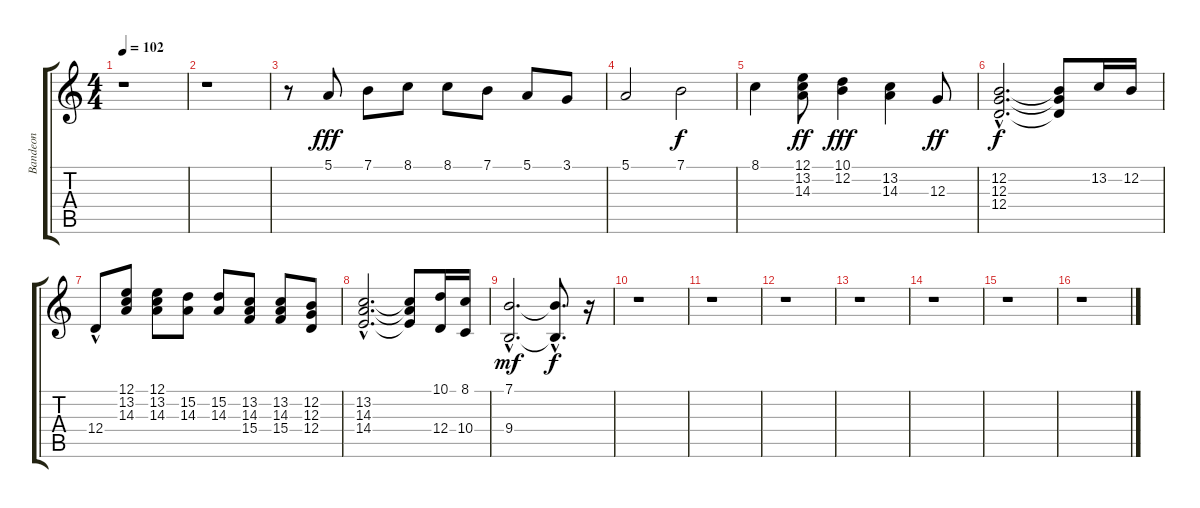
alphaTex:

\track ("Bandeon" "Bandeon") {instrument tangoaccordion}
\staff {score tabs}
\tuning (E4 B3 G3 D3 A2 E2) {hide}
\ts (4 4)
\tempo 102
\clef g2
\ks c
r.1{dy f} |
r.1 |
r.8 5.1.8{dy fff volume 6} 7.1.8{volume 6} 8.1.8{volume 6} 8.1.8{volume 7} 7.1.8{volume 7} 5.1.8{volume 7} 3.1.8{volume 8} |
5.1.2{volume 8} 7.1.2{dy f volume 6} |
8.1.4{volume 6} (12.1 13.2 14.3).8{dy ff volume 8} (10.1 12.2).4{dy fff volume 9} (13.2 14.3).4 12.3.8{dy ff} |
(12.2{hac} 12.3{hac} 12.4{hac}).2{d dy f} (12.2{t} 12.3{t} 12.4{t}).8 13.2.16 12.2.16 |
12.4{hac}.8 (12.1 13.2 14.3).8 (12.1 13.2 14.3).8 (15.2 14.3).8 (15.2 14.3).8 (13.2 14.3 15.4).8 (13.2 14.3 15.4).8 (12.2 12.3 12.4).8 |
(13.2{hac} 14.3{hac} 14.4{hac}).2{d} (13.2{t} 14.3{t} 14.4{t}).8 (10.1 12.4).16{volume 10} (8.1 10.4).16 |
(7.1{hac} 9.4{hac}).2{d dy mf} (7.1{t} 9.4{hac t}).8{d dy f} r.16 |
r.1 |
r.1 |
r.1 |
r.1 |
r.1 |
r.1 |
r.1
